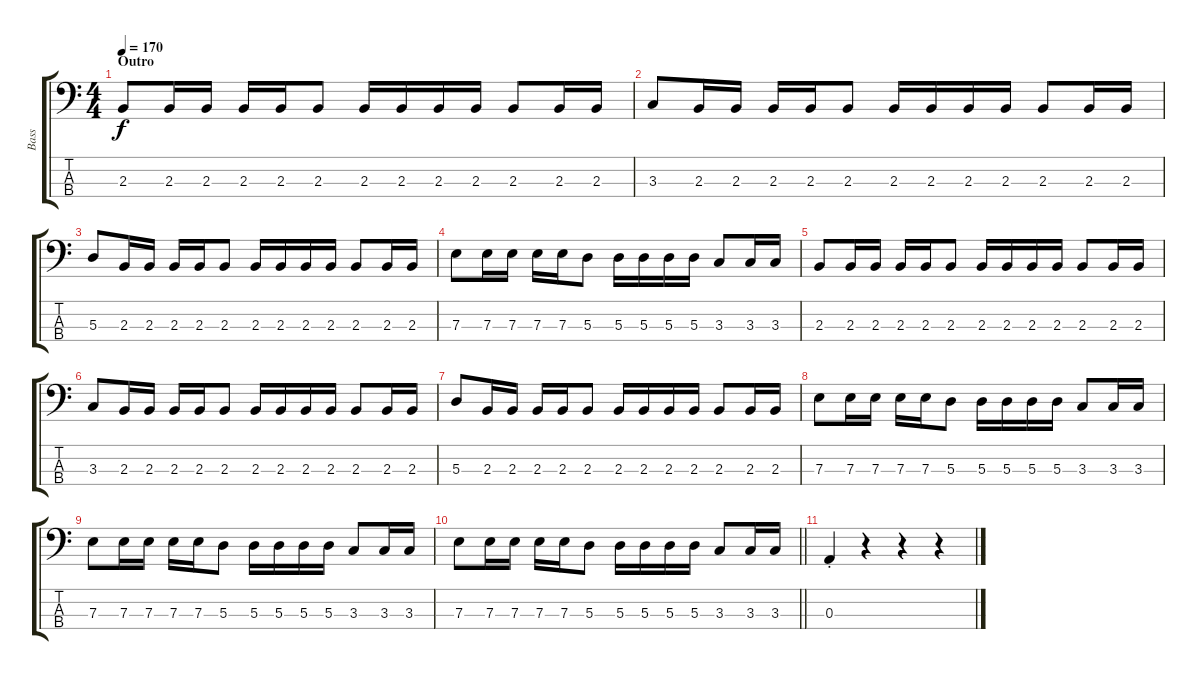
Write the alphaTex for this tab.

\track ("Bass" "Bass") {instrument electricbassfinger}
\staff {score tabs}
\tuning (G2 D2 A1 E1) {hide}
\ts (4 4)
\section ("" "Outro")
\tempo 170
\clef f4
\ks c
2.3.8{dy f} 2.3.16 2.3.16 2.3.16 2.3.16 2.3.8 2.3.16 2.3.16 2.3.16 2.3.16 2.3.8 2.3.16 2.3.16 |
3.3.8 2.3.16 2.3.16 2.3.16 2.3.16 2.3.8 2.3.16 2.3.16 2.3.16 2.3.16 2.3.8 2.3.16 2.3.16 |
5.3.8 2.3.16 2.3.16 2.3.16 2.3.16 2.3.8 2.3.16 2.3.16 2.3.16 2.3.16 2.3.8 2.3.16 2.3.16 |
7.3.8 7.3.16 7.3.16 7.3.16 7.3.16 5.3.8 5.3.16 5.3.16 5.3.16 5.3.16 3.3.8 3.3.16 3.3.16 |
2.3.8 2.3.16 2.3.16 2.3.16 2.3.16 2.3.8 2.3.16 2.3.16 2.3.16 2.3.16 2.3.8 2.3.16 2.3.16 |
3.3.8 2.3.16 2.3.16 2.3.16 2.3.16 2.3.8 2.3.16 2.3.16 2.3.16 2.3.16 2.3.8 2.3.16 2.3.16 |
5.3.8 2.3.16 2.3.16 2.3.16 2.3.16 2.3.8 2.3.16 2.3.16 2.3.16 2.3.16 2.3.8 2.3.16 2.3.16 |
7.3.8 7.3.16 7.3.16 7.3.16 7.3.16 5.3.8 5.3.16 5.3.16 5.3.16 5.3.16 3.3.8 3.3.16 3.3.16 |
7.3.8 7.3.16 7.3.16 7.3.16 7.3.16 5.3.8 5.3.16 5.3.16 5.3.16 5.3.16 3.3.8 3.3.16 3.3.16 |
\barLineRight lightlight
7.3.8 7.3.16 7.3.16 7.3.16 7.3.16 5.3.8 5.3.16 5.3.16 5.3.16 5.3.16 3.3.8 3.3.16 3.3.16 |
0.3{st}.4 r.4 r.4 r.4
